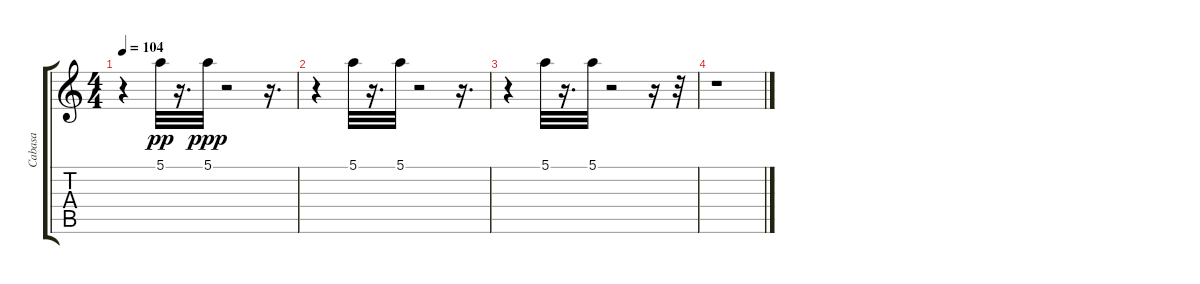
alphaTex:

\track ("  Cabasa" "  Cabasa") {instrument acousticguitarsteel}
\staff {score tabs}
\tuning (E4 B3 G3 D3 A2 E2) {hide}
\ts (4 4)
\tempo 104
\clef g2
\ks c
r.4{dy pp} 5.1.32 r.16{d} 5.1.32{dy ppp} r.2 r.16{d} |
r.4 5.1.32 r.16{d} 5.1.32 r.2 r.16{d} |
r.4 5.1.32 r.16{d} 5.1.32 r.2 r.16 r.32 |
r.1
